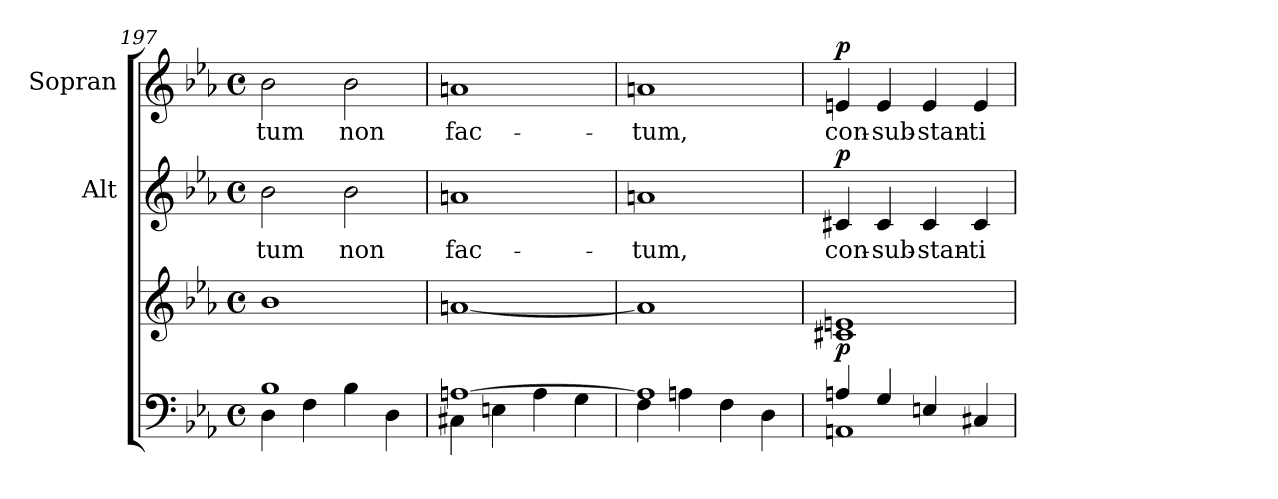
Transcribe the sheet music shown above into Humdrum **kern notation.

**kern	**kern	**dynam	**kern	**text	**dynam	**kern	**text	**dynam
*part3	*part3	*part3	*part2	*part2	*part2	*part1	*part1	*part1
*staff4	*staff3	*staff3/4	*staff2	*staff2	*staff2	*staff1	*staff1	*staff1
*	*	*	*I"Alt	*	*	*I"Sopran	*	*
*	*	*	*I'A.	*	*	*I'S.	*	*
*clefF4	*clefG2	*	*clefG2	*	*	*clefG2	*	*
*k[b-e-a-]	*k[b-e-a-]	*	*k[b-e-a-]	*	*	*k[b-e-a-]	*	*
*E-:	*E-:	*	*E-:	*	*	*E-:	*	*
*M4/4	*M4/4	*	*M4/4	*	*	*M4/4	*	*
*met(c)	*met(c)	*	*met(c)	*	*	*met(c)	*	*
=197	=197	=197	=197	=197	=197	=197	=197	=197
*^	*	*	*	*	*	*	*	*
!	!	!	!	!	!LO:LY:b	!	!	!LO:LY:b	!
1B-	4D\	1b-	.	2b-\	-tum	.	2b-\	-tum	.
.	4F\	.	.	.	.	.	.	.	.
!	!	!	!	!	!LO:LY:b	!	!	!LO:LY:b	!
.	4B-\	.	.	2b-\	non	.	2b-\	non	.
.	4D\	.	.	.	.	.	.	.	.
=198	=198	=198	=198	=198	=198	=198	=198	=198	=198
!	!	!	!	!	!LO:LY:b	!	!	!LO:LY:b	!
[>1An	4C#X\	[1an	.	1an	fac-	.	1an	fac-	.
.	4En\	.	.	.	.	.	.	.	.
.	4A\	.	.	.	.	.	.	.	.
.	4G\	.	.	.	.	.	.	.	.
=199	=199	=199	=199	=199	=199	=199	=199	=199	=199
!	!	!	!	!	!LO:LY:b	!	!	!LO:LY:b	!
1A]	4F\	1a]	.	1an	-tum,	.	1an	-tum,	.
.	4An\	.	.	.	.	.	.	.	.
.	4F\	.	.	.	.	.	.	.	.
.	4D\	.	.	.	.	.	.	.	.
!!LO:LB:g=z
=200	=200	=200	=200	=200	=200	=200	=200	=200	=200
*	*	*^	*	*	*	*	*	*	*
!	!	!	!	!LO:DY:b	!	!LO:LY:b	!LO:DY:a	!	!LO:LY:b	!LO:DY:a
4An/	1AAn	1en	1c#X	p	4c#X/	con-	p	4en/	con-	p
!	!	!	!	!	!	!LO:LY:b	!	!	!LO:LY:b	!
4G/	.	.	.	.	4c#/	-sub-	.	4e/	-sub-	.
!	!	!	!	!	!	!LO:LY:b	!	!	!LO:LY:b	!
4En/	.	.	.	.	4c#/	-stan-	.	4e/	-stan-	.
!	!	!	!	!	!	!LO:LY:b	!	!	!LO:LY:b	!
4C#X/	.	.	.	.	4c#/	-ti-	.	4e/	-ti-	.
*v	*v	*	*	*	*	*	*	*	*	*
*	*v	*v	*	*	*	*	*	*	*
=	=	=	=	=	=	=	=	=
*-	*-	*-	*-	*-	*-	*-	*-	*-
